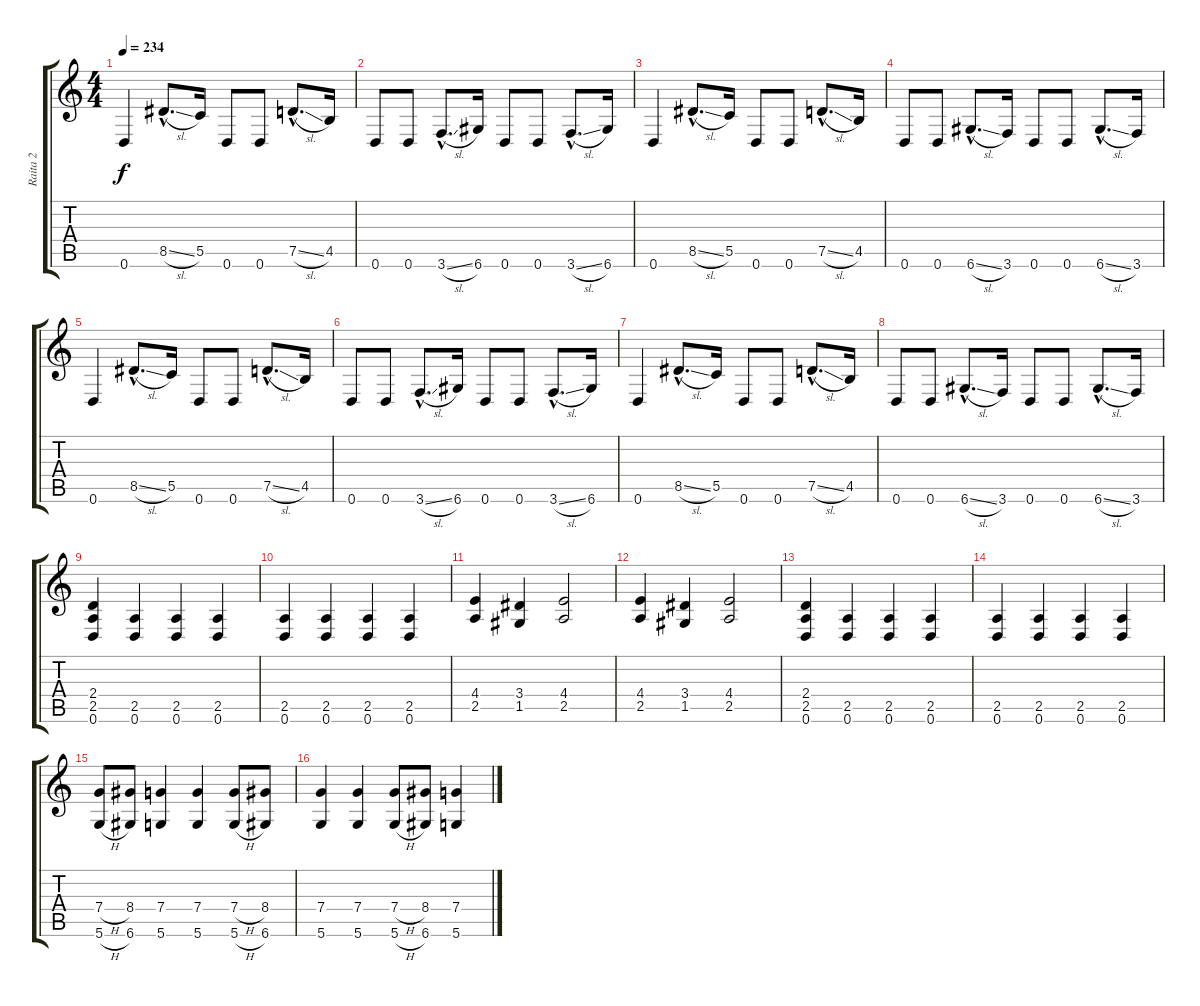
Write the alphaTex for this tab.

\track ("Raita 2" "Raita 2") {instrument distortionguitar}
\staff {score tabs}
\tuning (Eb4 Bb3 F3 C3 G2 D2) {hide}
\ts (4 4)
\tempo 234
\clef g2
\ks c
0.6.4{dy f} 8.5{sl hac}.8{d} 5.5.16 0.6.8 0.6.8 7.5{sl hac}.8{d} 4.5.16 |
0.6.8 0.6.8 3.6{sl hac}.8{d} 6.6.16 0.6.8 0.6.8 3.6{sl hac}.8{d} 6.6.16 |
0.6.4 8.5{sl hac}.8{d} 5.5.16 0.6.8 0.6.8 7.5{sl hac}.8{d} 4.5.16 |
0.6.8 0.6.8 6.6{sl hac}.8{d} 3.6.16 0.6.8 0.6.8 6.6{sl hac}.8{d} 3.6.16 |
0.6.4 8.5{sl hac}.8{d} 5.5.16 0.6.8 0.6.8 7.5{sl hac}.8{d} 4.5.16 |
0.6.8 0.6.8 3.6{sl hac}.8{d} 6.6.16 0.6.8 0.6.8 3.6{sl hac}.8{d} 6.6.16 |
0.6.4 8.5{sl hac}.8{d} 5.5.16 0.6.8 0.6.8 7.5{sl hac}.8{d} 4.5.16 |
0.6.8 0.6.8 6.6{sl hac}.8{d} 3.6.16 0.6.8 0.6.8 6.6{sl hac}.8{d} 3.6.16 |
(2.4 2.5 0.6).4 (2.5 0.6).4 (2.5 0.6).4 (2.5 0.6).4 |
(2.5 0.6).4 (2.5 0.6).4 (2.5 0.6).4 (2.5 0.6).4 |
(4.4 2.5).4 (3.4 1.5).4 (4.4 2.5).2 |
(4.4 2.5).4 (3.4 1.5).4 (4.4 2.5).2 |
(2.4 2.5 0.6).4 (2.5 0.6).4 (2.5 0.6).4 (2.5 0.6).4 |
(2.5 0.6).4 (2.5 0.6).4 (2.5 0.6).4 (2.5 0.6).4 |
(7.4{h} 5.6{h}).8 (8.4 6.6).8 (7.4 5.6).4 (7.4 5.6).4 (7.4{h} 5.6{h}).8 (8.4 6.6).8 |
(7.4 5.6).4 (7.4 5.6).4 (7.4{h} 5.6{h}).8 (8.4 6.6).8 (7.4 5.6).4
